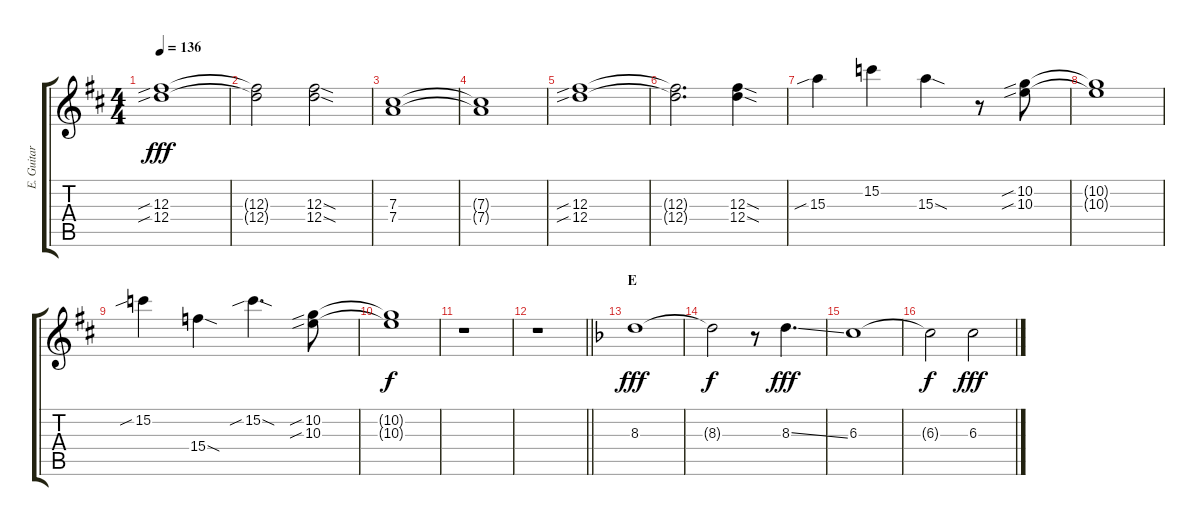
\track ("E. Guitar IV" "E. Guitar ") {instrument electricguitarclean}
\staff {score tabs}
\tuning (D4 A3 Gb3 D3 A2 D2) {hide}
\ts (4 4)
\tempo 136
\clef g2
\ks d
(12.3{sib} 12.4{sib}).1{dy fff} |
(12.3{t} 12.4{t}).2 (12.3{sod} 12.4{sod}).2 |
(7.3 7.4).1 |
(7.3{t} 7.4{t}).1 |
(12.3{sib} 12.4{sib}).1 |
(12.3{t} 12.4{t}).2{d} (12.3{sod} 12.4{sod}).4 |
15.3{sib}.4 15.2.4 15.3{sod}.4 r.8 (10.2{sib} 10.3{sib}).8 |
(10.2{t} 10.3{t}).1 |
15.2{sib}.4 15.4{sod}.4 15.2{sib sod}.4{d} (10.2{sib} 10.3{sib}).8 |
(10.2{t} 10.3{t}).1{dy f} |
r.1 |
\barLineRight lightlight
r.1 |
\section ("" "E")
\ks f
8.3.1{dy fff} |
8.3{t}.2{dy f} r.8 8.3{ss}.4{d dy fff} |
6.3.1 |
6.3{t}.2{dy f} 6.3{ss}.2{dy fff}
